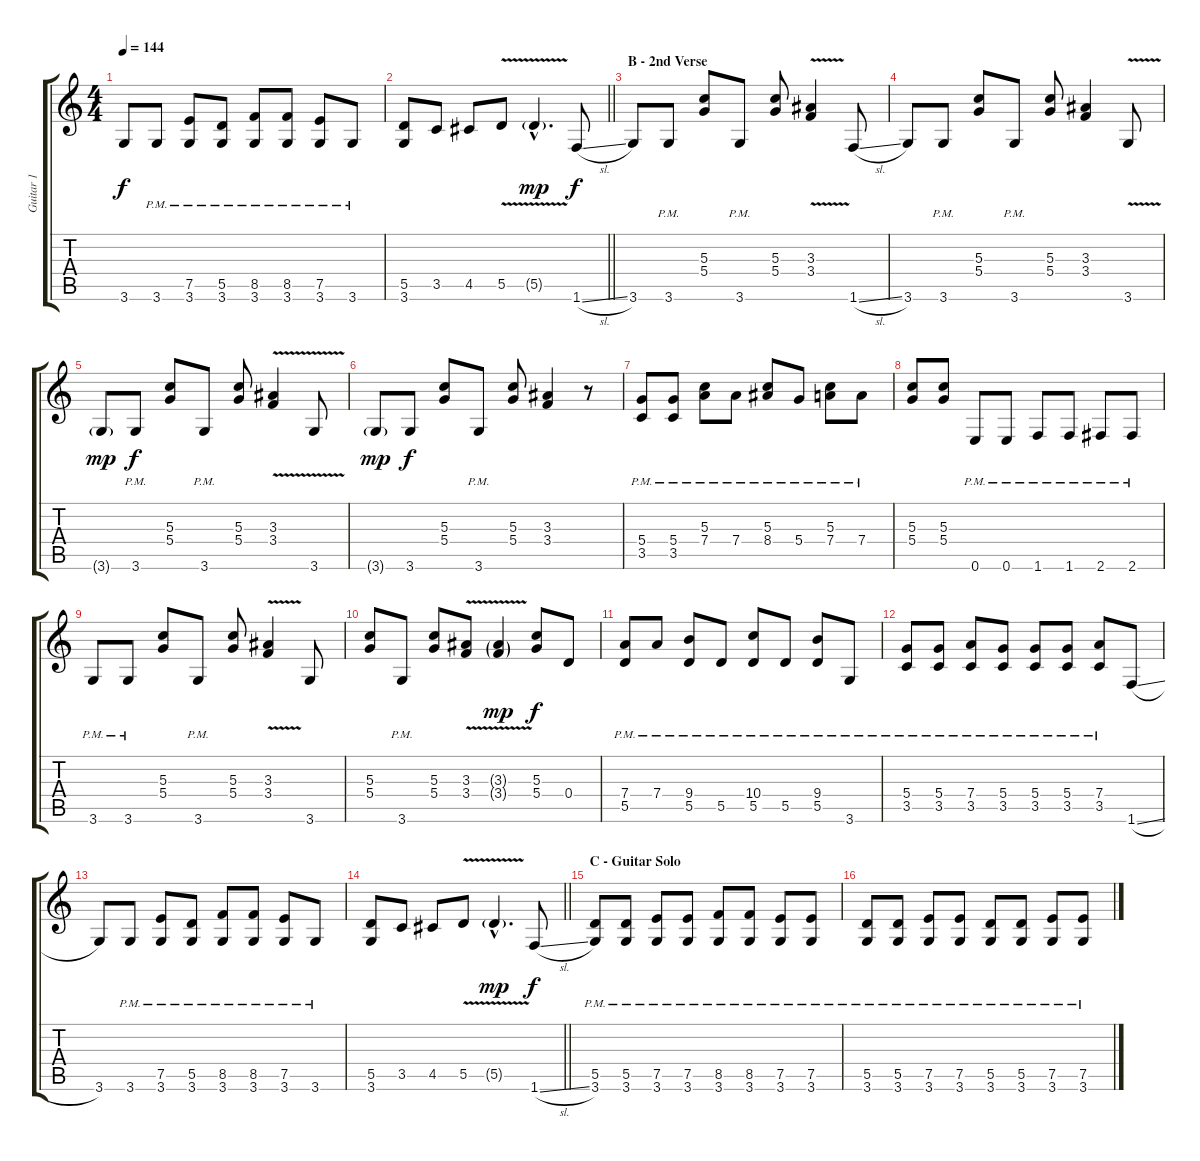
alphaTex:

\track ("Guitar 1" "Guitar 1") {instrument electricguitarjazz}
\staff {score tabs}
\tuning (E4 B3 G3 D3 A2 E2) {hide}
\ts (4 4)
\tempo 144
\clef g2
\ks c
3.6.8{dy f} 3.6{pm}.8 (7.5{pm} 3.6{pm}).8 (5.5{pm} 3.6{pm}).8 (8.5{pm} 3.6{pm}).8 (8.5{pm} 3.6{pm}).8 (7.5{pm} 3.6{pm}).8 3.6{pm}.8 |
\barLineRight lightlight
(5.5 3.6).8 3.5.8 4.5.8 5.5{v}.8 5.5{v g hac}.4{d dy mp} 1.6{sl}.8{dy f} |
\section ("" "B - 2nd Verse")
3.6.8 3.6{pm}.8 (5.3 5.4).8 3.6{pm}.8 (5.3 5.4).8 (3.3{v} 3.4{v}).4 1.6{sl}.8 |
3.6.8 3.6{pm}.8 (5.3 5.4).8 3.6{pm}.8 (5.3 5.4).8 (3.3 3.4).4 3.6{v}.8 |
3.6{g}.8{dy mp} 3.6{pm}.8{dy f} (5.3 5.4).8 3.6{pm}.8 (5.3 5.4).8 (3.3{v} 3.4{v}).4 3.6{v}.8 |
3.6{g}.8{dy mp} 3.6.8{dy f} (5.3 5.4).8 3.6{pm}.8 (5.3 5.4).8 (3.3 3.4).4 r.8 |
(5.4{pm} 3.5{pm}).8 (5.4{pm} 3.5{pm}).8 (5.3{pm} 7.4{pm}).8 7.4{pm}.8 (5.3{pm} 8.4{pm}).8 5.4{pm}.8 (5.3{pm} 7.4{pm}).8 7.4{pm}.8 |
(5.3 5.4).8 (5.3 5.4).8 0.6{pm}.8 0.6{pm}.8 1.6{pm}.8 1.6{pm}.8 2.6{pm}.8 2.6{pm}.8 |
3.6{pm}.8 3.6{pm}.8 (5.3 5.4).8 3.6{pm}.8 (5.3 5.4).8 (3.3{v} 3.4{v}).4 3.6.8 |
(5.3 5.4).8 3.6{pm}.8 (5.3 5.4).8 (3.3{v} 3.4{v}).8 (3.3{v g} 3.4{v g}).4{dy mp} (5.3 5.4).8{dy f} 0.4.8 |
(7.4{pm} 5.5{pm}).8 7.4{pm}.8 (9.4{pm} 5.5{pm}).8 5.5{pm}.8 (10.4{pm} 5.5{pm}).8 5.5{pm}.8 (9.4{pm} 5.5{pm}).8 3.6{pm}.8 |
(5.4{pm} 3.5{pm}).8 (5.4{pm} 3.5{pm}).8 (7.4{pm} 3.5{pm}).8 (5.4{pm} 3.5{pm}).8 (5.4{pm} 3.5{pm}).8 (5.4{pm} 3.5{pm}).8 (7.4{pm} 3.5{pm}).8 1.6{sl}.8 |
3.6.8 3.6{pm}.8 (7.5{pm} 3.6{pm}).8 (5.5{pm} 3.6{pm}).8 (8.5{pm} 3.6{pm}).8 (8.5{pm} 3.6{pm}).8 (7.5{pm} 3.6{pm}).8 3.6{pm}.8 |
\barLineRight lightlight
(5.5 3.6).8 3.5.8 4.5.8 5.5{v}.8 5.5{v g hac}.4{d dy mp} 1.6{sl}.8{dy f} |
\section ("" "C - Guitar Solo")
(5.5{pm} 3.6{pm}).8 (5.5{pm} 3.6{pm}).8 (7.5{pm} 3.6{pm}).8 (7.5{pm} 3.6{pm}).8 (8.5{pm} 3.6{pm}).8 (8.5{pm} 3.6{pm}).8 (7.5{pm} 3.6{pm}).8 (7.5{pm} 3.6{pm}).8 |
(5.5{pm} 3.6{pm}).8 (5.5{pm} 3.6{pm}).8 (7.5{pm} 3.6{pm}).8 (7.5{pm} 3.6{pm}).8 (5.5{pm} 3.6{pm}).8 (5.5{pm} 3.6{pm}).8 (7.5{pm} 3.6{pm}).8 (7.5{pm} 3.6{pm}).8
